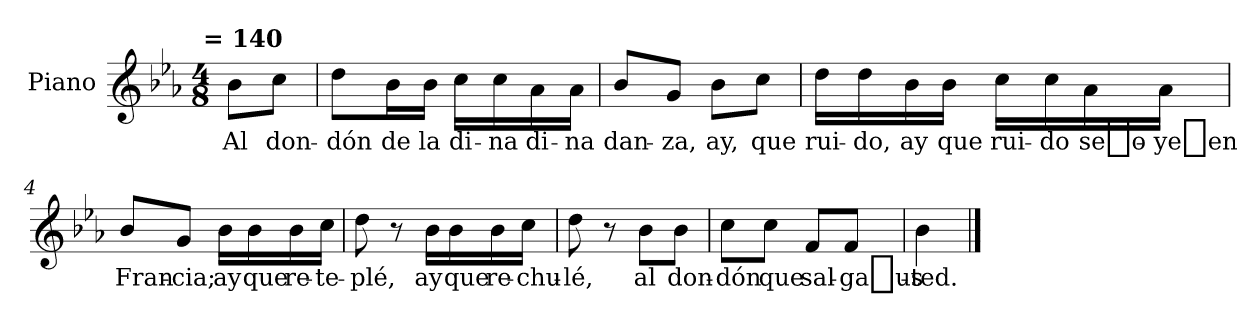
**kern	**text
*part1	*part1
*staff1	*staff1
*I"Piano	*
*I'Pno	*
*clefG2	*
*k[b-e-a-]	*
*E-:	*
!!LO:TX:omd:t= = 140
*M4/8	*
*MM70	*
=	=
8b-\L	Al
8cc\J	don-
=1	=1
8dd\L	-dón
16b-\L	de
16b-\JJ	la
16cc\LL	di-
16cc\	-na
16a-\	di-
16a-\JJ	-na
=2	=2
8b-/L	dan-
8g/J	-za,
8b-\L	ay,
8cc\J	que
=3	=3
16dd\LL	rui-
16dd\	-do,
16b-\	ay
16b-\JJ	que
16cc\LL	rui-
16cc\	-do
16a-\	se_o-
16a-\JJ	-ye_en
!!LO:LB:g=z
=4	=4
8b-/L	Fran-
8g/J	-cia;
16b-\LL	ay
16b-\	que
16b-\	re-
16cc\JJ	-te-
=5	=5
8dd\	-plé,
8r	.
16b-\LL	ay
16b-\	que
16b-\	re-
16cc\JJ	-chu-
=6	=6
8dd\	-lé,
8r	.
8b-\L	al
8b-\J	don-
=7	=7
8cc\L	-dón
8cc\J	que
8f/L	sal-
8f/J	-ga_us-
=8	=8
4b-\	-ted.
==	==
*-	*-
